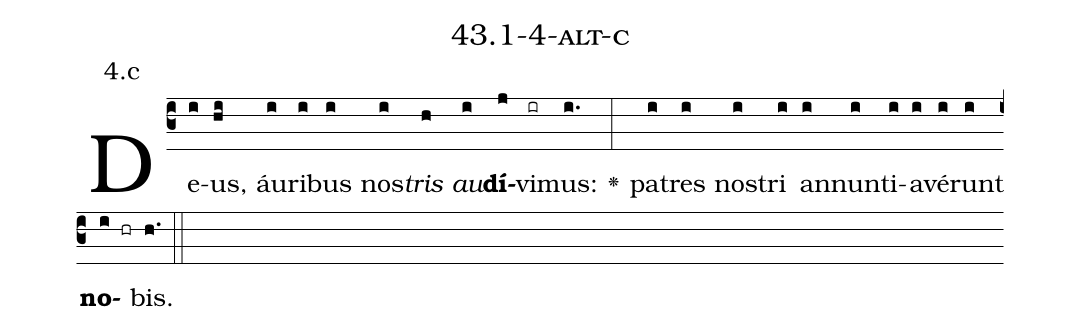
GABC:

name: 43.1-4-alt-c;
annotation: 4.c;
%%
(c3)De(i)us,(hi) áu(i)ri(i)bus(i) nos(i)<i>tris</i>(h) <i>au</i>(i)<b>dí</b>(j)vi(ir)mus:(i.) <v>\greheightstar</v>(:) pa(i)tres(i) nos(i)tri(i) an(i)nun(i)ti(i)a(i)vé(i)runt(i) <b>no</b>(i hr)bis.(h.) (::)


%E(i) u(i) o(i) u(i) a(i) e.(h.) (::)
